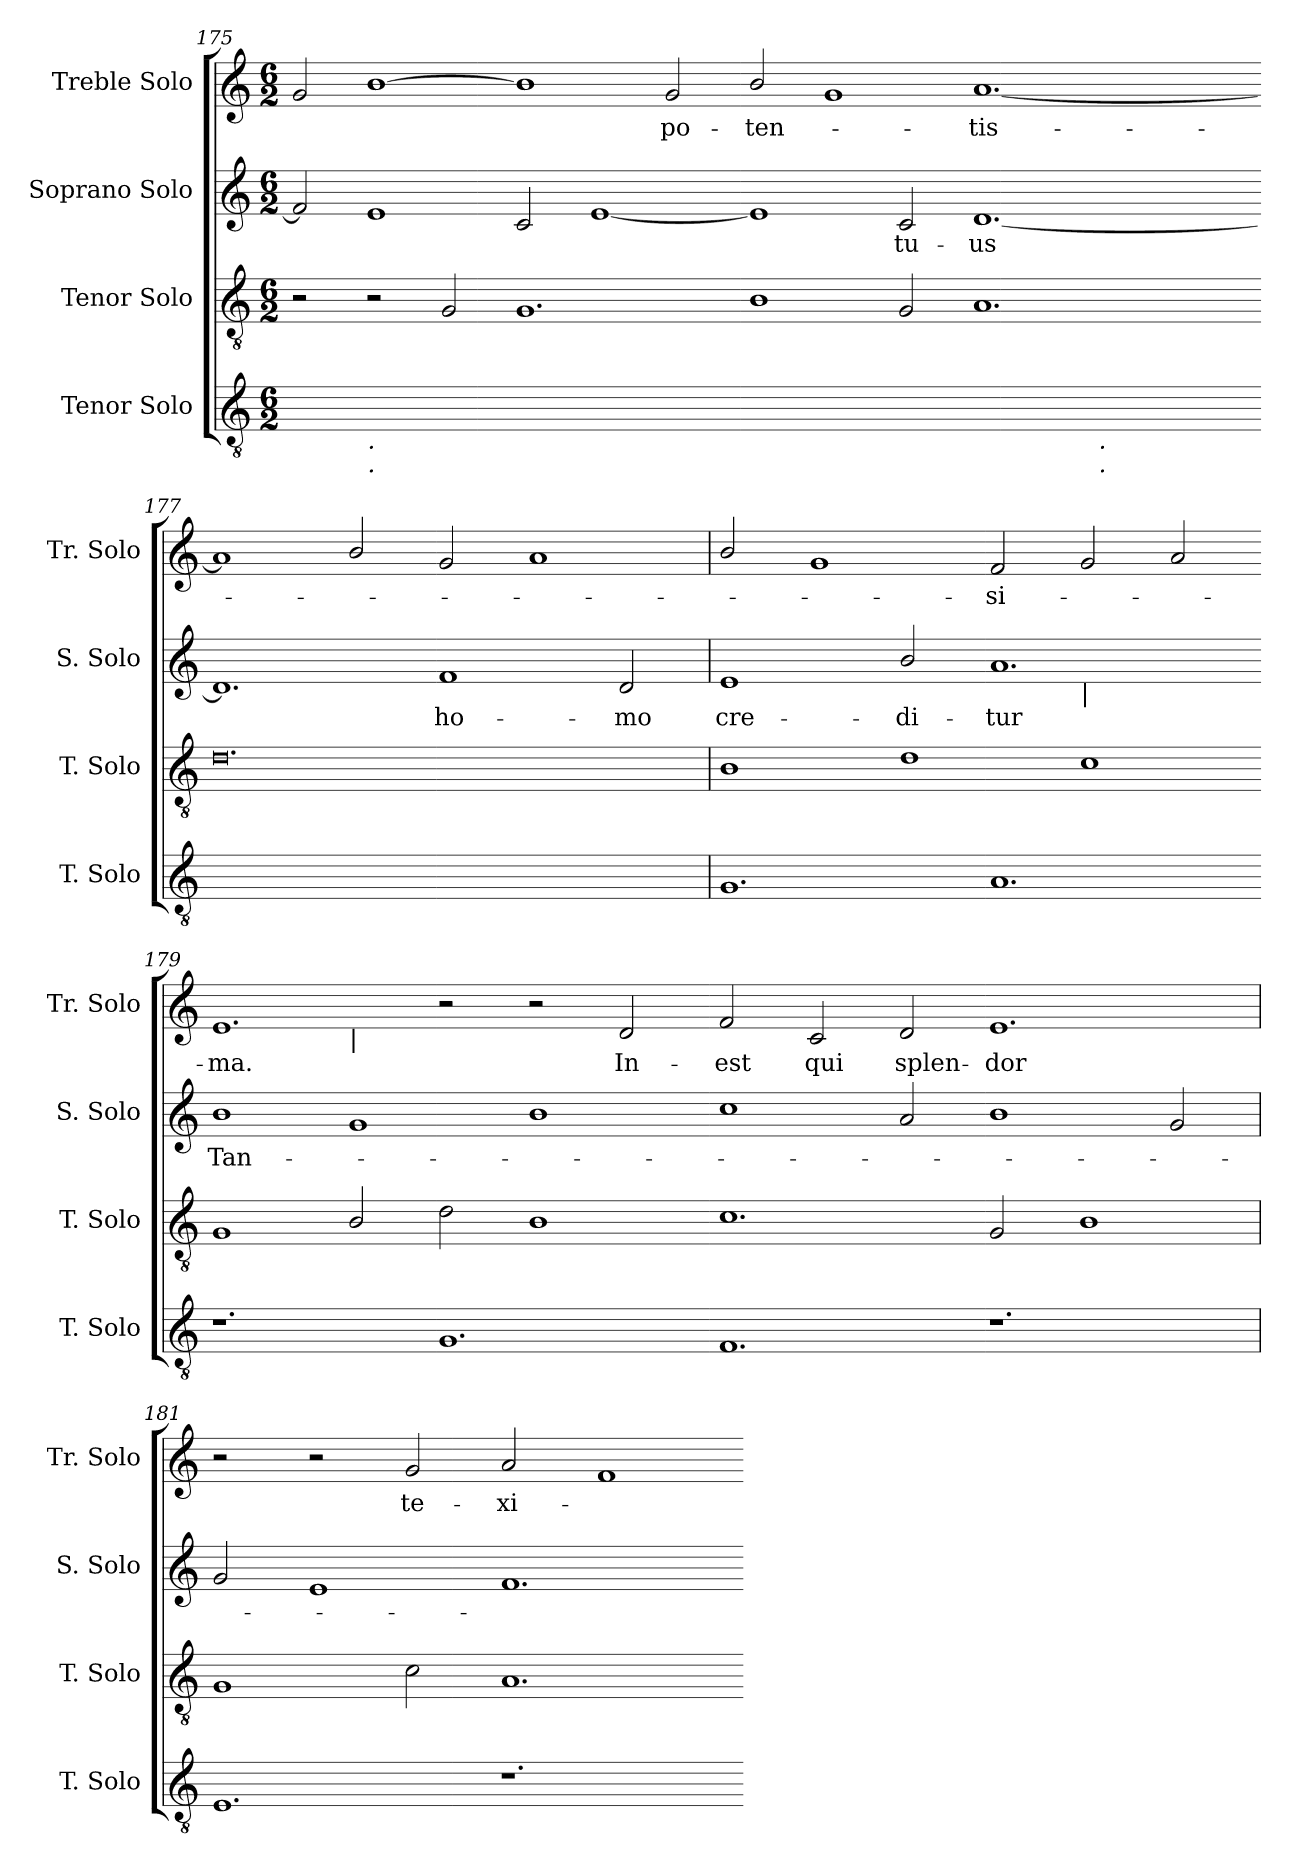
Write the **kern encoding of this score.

**kern	**kern	**kern	**text	**kern	**text
*part4	*part3	*part2	*part2	*part1	*part1
*staff4	*staff3	*staff2	*staff2	*staff1	*staff1
*I"Tenor Solo	*I"Tenor Solo	*I"Soprano Solo	*	*I"Treble Solo	*
*I'T. Solo	*I'T. Solo	*I'S. Solo	*	*I'Tr. Solo	*
!!LO:LB:g=z
*clefGv2	*clefGv2	*clefG2	*	*clefG2	*
*ITrd7c12	*ITrd7c12	*	*	*	*
*k[]	*k[]	*k[]	*	*k[]	*
*M6/2	*M6/2	*M6/2	*	*M6/2	*
=175	=175	=175	=175	=175	=175
*^	*	*	*	*	*
[<0.EEiyy	2ryy	2r	2fi/]	.	2gi/	.
!	!LO:TX:b:i:t=.	!	!	!	!	!
!	!LO:TX:b:i:t=.	!	!	!	!	!
.	1ryy	2r	1ei	.	[<1bi	.
.	.	2GGi/	.	.	.	.
.	1.ryy	1.GGi	2ci/	.	1bi]	.
.	.	.	[<1ei	.	.	.
!	!	!	!	!	!	!LO:LY:b:color=#000000
.	.	.	.	.	2gi/	po-
=176-	=176-	=176-	=176-	=176-	=176-	=176-
!	!	!	!	!	!	!LO:LY:b:color=#000000
1.EEiyy]	1ryy	1BBi	1ei]	.	2bi/	-ten-
.	.	.	.	.	1gi	.
!	!	!	!	!LO:LY:b:color=#000000	!	!
.	1ryy	2GGi/	2ci/	-tu-	.	.
!	!	!	!	!LO:LY:b:color=#000000	!	!
!	!	!	!	!	!	!LO:LY:b:color=#000000
[<1.DDiyy	.	1.AAi	[<1.di	-us	[<1.ai	-tis-
.	8ryy	.	.	.	.	.
.	32ryy	.	.	.	.	.
.	256ryy	.	.	.	.	.
.	1024ryy	.	.	.	.	.
!	!LO:TX:b:i:t=.	!	!	!	!	!
!	!LO:TX:b:i:t=.	!	!	!	!	!
.	2ryy	.	.	.	.	.
.	4ryy	.	.	.	.	.
.	16ryy	.	.	.	.	.
.	64ryy	.	.	.	.	.
.	128ryy	.	.	.	.	.
.	512.ryy	.	.	.	.	.
*v	*v	*	*	*	*	*
=177-	=177-	=177-	=177-	=177-	=177-
0.DDiyy]	0.Di	1.di]	.	1ai]	.
.	.	.	.	2bi/	.
!	!	!	!LO:LY:b:color=#000000	!	!
.	.	1fi	ho-	2gi/	.
.	.	.	.	1ai	.
!	!	!	!LO:LY:b:color=#000000	!	!
.	.	2di/	-mo	.	.
=178	=178	=178	=178	=178	=178
!	!	!	!LO:LY:b:color=#000000	!	!
*	*	*^	*	*	*
1.GGi	1BBi	1ei	0ryy	cre-	2bi/	.
.	.	.	.	.	1gi	.
!	!	!	!	!LO:LY:b:color=#000000	!	!
.	1Di	2bi/	.	-di-	.	.
!	!	!	!	!LO:LY:b:color=#000000	!	!
!	!	!	!	!	!	!LO:LY:b:color=#000000
1.AAi	.	1.ai	.	-tur	2fi/	-si-
!	!	!	!LO:TX:b:i:t=|	!	!	!
.	1Ci	.	1ryy	.	2gi/	.
.	.	.	.	.	2ai/	.
*	*	*v	*v	*	*	*
=179-	=179-	=179-	=179-	=179-	=179-
*	*	*^	*	*	*
!	!	!	!	!LO:LY:b:color=#000000	!	!
*	*	*v	*v	*	*	*
*	*	*^	*	*	*
!	!	!	!	!	!	!LO:LY:b:color=#000000
*	*	*v	*v	*	*^	*
1.r	1GGi	1bi	Tan-	1.ei	1ryy	-ma.
!	!	!	!	!	!LO:TX:b:i:t=|	!
.	2BBi/	1gi	.	.	0ryy	.
1.GGi	2Di\	.	.	2r	.	.
.	1BBi	1bi	.	2r	.	.
!	!	!	!	!	!	!LO:LY:b:color=#000000
.	.	.	.	2di/	.	In-
*	*	*	*	*v	*v	*
=180-	=180-	=180-	=180-	=180-	=180-
*	*	*	*	*^	*
!	!	!	!	!	!	!LO:LY:b:color=#000000
*	*	*	*	*v	*v	*
1.FFi	1.Ci	1cci	.	2fi/	-est
!	!	!	!	!	!LO:LY:b:color=#000000
.	.	.	.	2ci/	qui
!	!	!	!	!	!LO:LY:b:color=#000000
.	.	2ai/	.	2di/	splen-
!	!	!	!	!	!LO:LY:b:color=#000000
1.r	2GGi/	1bi	.	1.ei	-dor
.	1BBi	.	.	.	.
.	.	2gi/	.	.	.
!!LO:LB:g=z
=181	=181	=181	=181	=181	=181
1.EEi	1GGi	2gi/	.	2r	.
.	.	1ei	.	2r	.
!	!	!	!	!	!LO:LY:b:color=#000000
.	2Ci\	.	.	2gi/	te-
!	!	!	!	!	!LO:LY:b:color=#000000
1.r	1.AAi	1.fi	.	2ai/	-xi-
.	.	.	.	1fi	.
=-	=-	=-	=-	=-	=-
*-	*-	*-	*-	*-	*-
